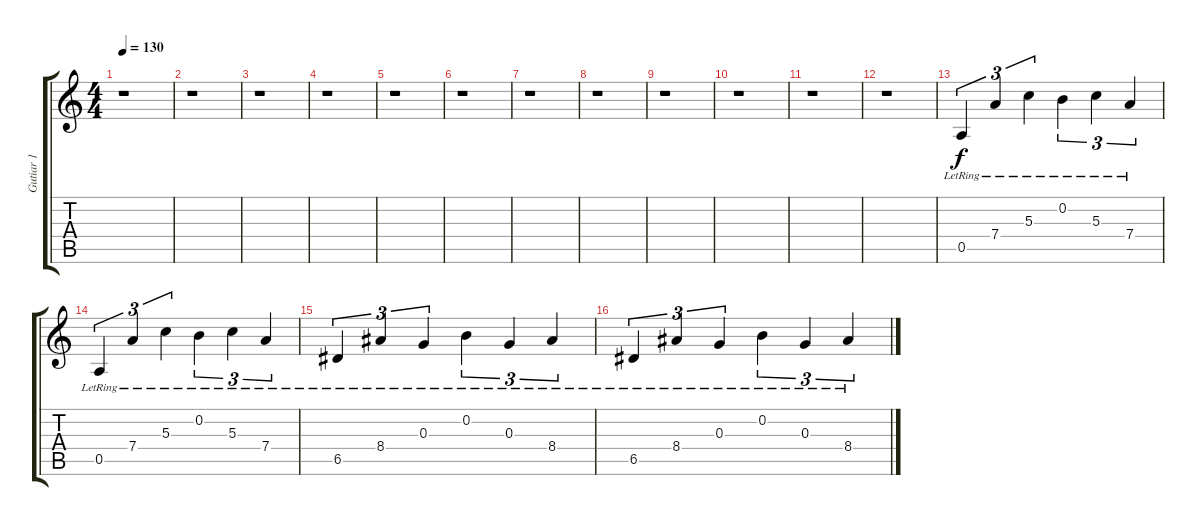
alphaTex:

\track ("Gutiar 1" "Gutiar 1") {instrument electricguitarclean}
\staff {score tabs}
\tuning (E4 B3 G3 D3 A2 E2) {hide}
\ts (4 4)
\tempo 130
\clef g2
\ks c
r.1{dy f instrument electricguitarclean} |
r.1 |
r.1 |
r.1 |
r.1 |
r.1 |
r.1 |
r.1 |
r.1 |
r.1 |
r.1 |
r.1 |
0.5{lr}.4{tu (3 2)} 7.4{lr}.4{tu (3 2)} 5.3{lr}.4{tu (3 2)} 0.2{lr}.4{tu (3 2)} 5.3{lr}.4{tu (3 2)} 7.4{lr}.4{tu (3 2)} |
0.5{lr}.4{tu (3 2)} 7.4{lr}.4{tu (3 2)} 5.3{lr}.4{tu (3 2)} 0.2{lr}.4{tu (3 2)} 5.3{lr}.4{tu (3 2)} 7.4{lr}.4{tu (3 2)} |
6.5{lr}.4{tu (3 2)} 8.4{lr}.4{tu (3 2)} 0.3{lr}.4{tu (3 2)} 0.2{lr}.4{tu (3 2)} 0.3{lr}.4{tu (3 2)} 8.4{lr}.4{tu (3 2)} |
6.5{lr}.4{tu (3 2)} 8.4{lr}.4{tu (3 2)} 0.3{lr}.4{tu (3 2)} 0.2{lr}.4{tu (3 2)} 0.3{lr}.4{tu (3 2)} 8.4{lr}.4{tu (3 2)}
